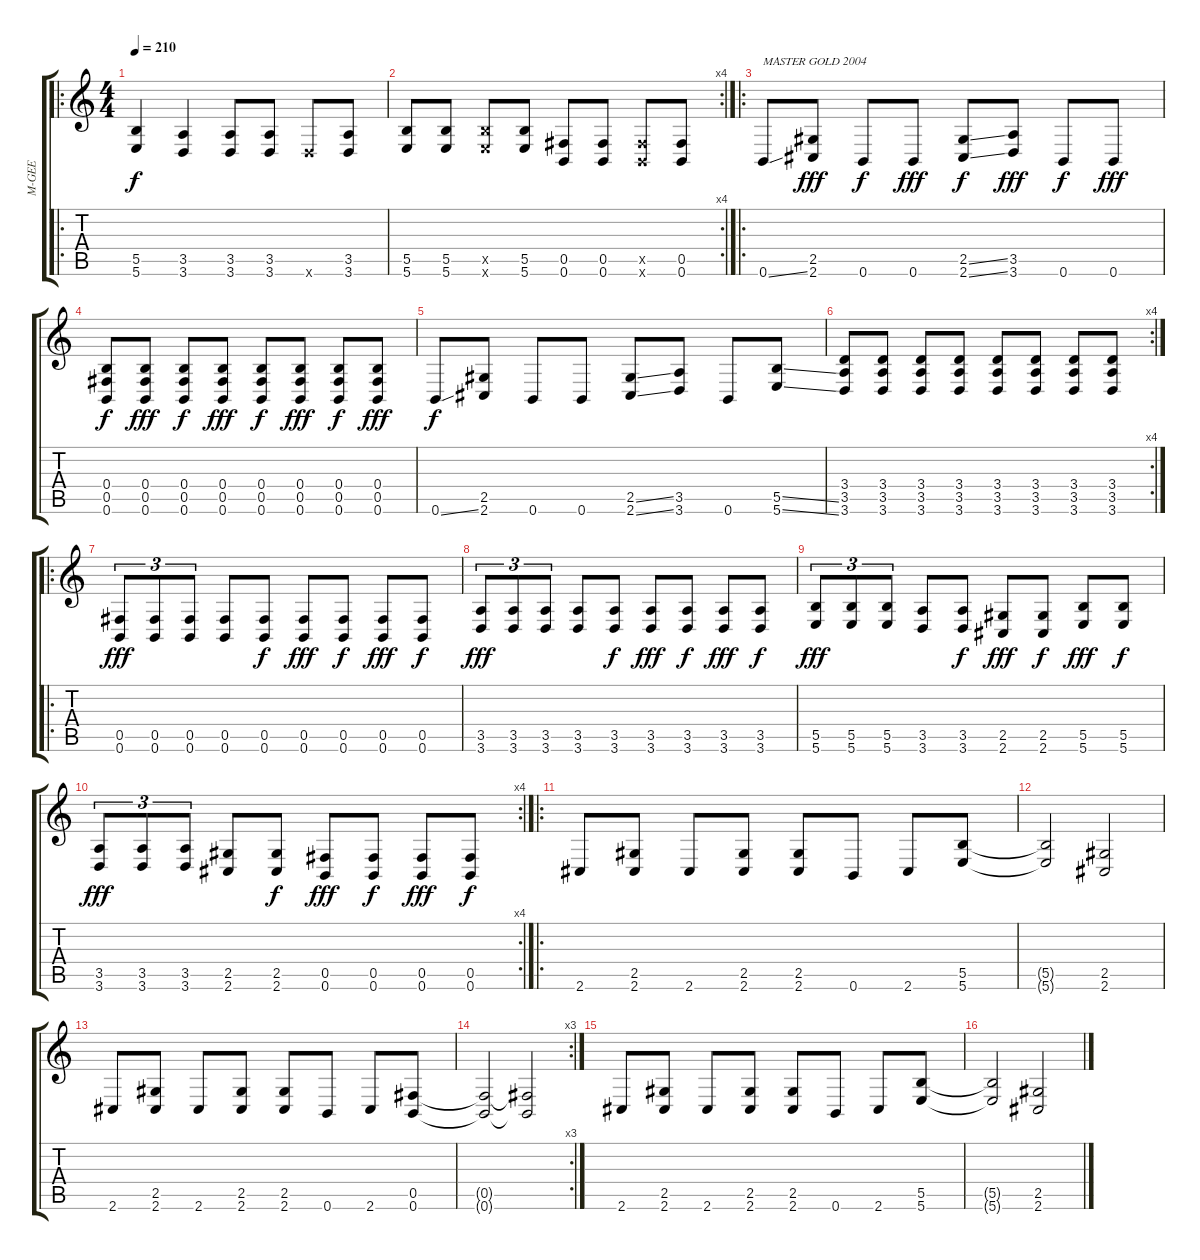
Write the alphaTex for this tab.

\track ("M-GEE" "M-GEE") {instrument distortionguitar}
\staff {score tabs}
\tuning (Db4 Ab3 E3 B2 Gb2 B1) {hide}
\ro
\ts (4 4)
\tempo 210
\clef g2
\ks c
(5.5 5.6).4{dy f} (3.5 3.6).4 (3.5 3.6).8 (3.5 3.6).8 3.6{x}.8 (3.5 3.6).8 |
\rc 4
(5.5 5.6).8 (5.5 5.6).8 (5.5{x} 5.6{x}).8 (5.5 5.6).8 (0.5 0.6).8 (0.5 0.6).8 (0.5{x} 0.6{x}).8 (0.5 0.6).8 |
\ro
0.6{ss}.8{txt "MASTER GOLD 2004"} (2.5 2.6).8{dy fff} 0.6.8{dy f} 0.6.8{dy fff} (2.5{ss} 2.6{ss}).8{dy f} (3.5 3.6).8{dy fff} 0.6.8{dy f} 0.6.8{dy fff} |
(0.4 0.5 0.6).8{dy f} (0.4 0.5 0.6).8{dy fff} (0.4 0.5 0.6).8{dy f} (0.4 0.5 0.6).8{dy fff} (0.4 0.5 0.6).8{dy f} (0.4 0.5 0.6).8{dy fff} (0.4 0.5 0.6).8{dy f} (0.4 0.5 0.6).8{dy fff} |
0.6{ss}.8{dy f} (2.5 2.6).8 0.6.8 0.6.8 (2.5{ss} 2.6{ss}).8 (3.5 3.6).8 0.6.8 (5.5{ss} 5.6{ss}).8 |
\rc 4
(3.4 3.5 3.6).8 (3.4 3.5 3.6).8 (3.4 3.5 3.6).8 (3.4 3.5 3.6).8 (3.4 3.5 3.6).8 (3.4 3.5 3.6).8 (3.4 3.5 3.6).8 (3.4 3.5 3.6).8 |
\ro
(0.5 0.6).8{tu (3 2) dy fff} (0.5 0.6).8{tu (3 2)} (0.5 0.6).8{tu (3 2)} (0.5 0.6).8 (0.5 0.6).8{dy f} (0.5 0.6).8{dy fff} (0.5 0.6).8{dy f} (0.5 0.6).8{dy fff} (0.5 0.6).8{dy f} |
(3.5 3.6).8{tu (3 2) dy fff} (3.5 3.6).8{tu (3 2)} (3.5 3.6).8{tu (3 2)} (3.5 3.6).8 (3.5 3.6).8{dy f} (3.5 3.6).8{dy fff} (3.5 3.6).8{dy f} (3.5 3.6).8{dy fff} (3.5 3.6).8{dy f} |
(5.5 5.6).8{tu (3 2) dy fff} (5.5 5.6).8{tu (3 2)} (5.5 5.6).8{tu (3 2)} (3.5 3.6).8 (3.5 3.6).8{dy f} (2.5 2.6).8{dy fff} (2.5 2.6).8{dy f} (5.5 5.6).8{dy fff} (5.5 5.6).8{dy f} |
\rc 4
(3.5 3.6).8{tu (3 2) dy fff} (3.5 3.6).8{tu (3 2)} (3.5 3.6).8{tu (3 2)} (2.5 2.6).8 (2.5 2.6).8{dy f} (0.5 0.6).8{dy fff} (0.5 0.6).8{dy f} (0.5 0.6).8{dy fff} (0.5 0.6).8{dy f} |
\ro
2.6.8 (2.5 2.6).8 2.6.8 (2.5 2.6).8 (2.5 2.6).8 0.6.8 2.6.8 (5.5 5.6).8 |
(5.5{t} 5.6{t}).2 (2.5 2.6).2 |
2.6.8 (2.5 2.6).8 2.6.8 (2.5 2.6).8 (2.5 2.6).8 0.6.8 2.6.8 (0.5 0.6).8 |
\rc 3
(0.5{t} 0.6{t}).2 (0.5{t} 0.6{t}).2 |
2.6.8 (2.5 2.6).8 2.6.8 (2.5 2.6).8 (2.5 2.6).8 0.6.8 2.6.8 (5.5 5.6).8 |
(5.5{t} 5.6{t}).2 (2.5 2.6).2
